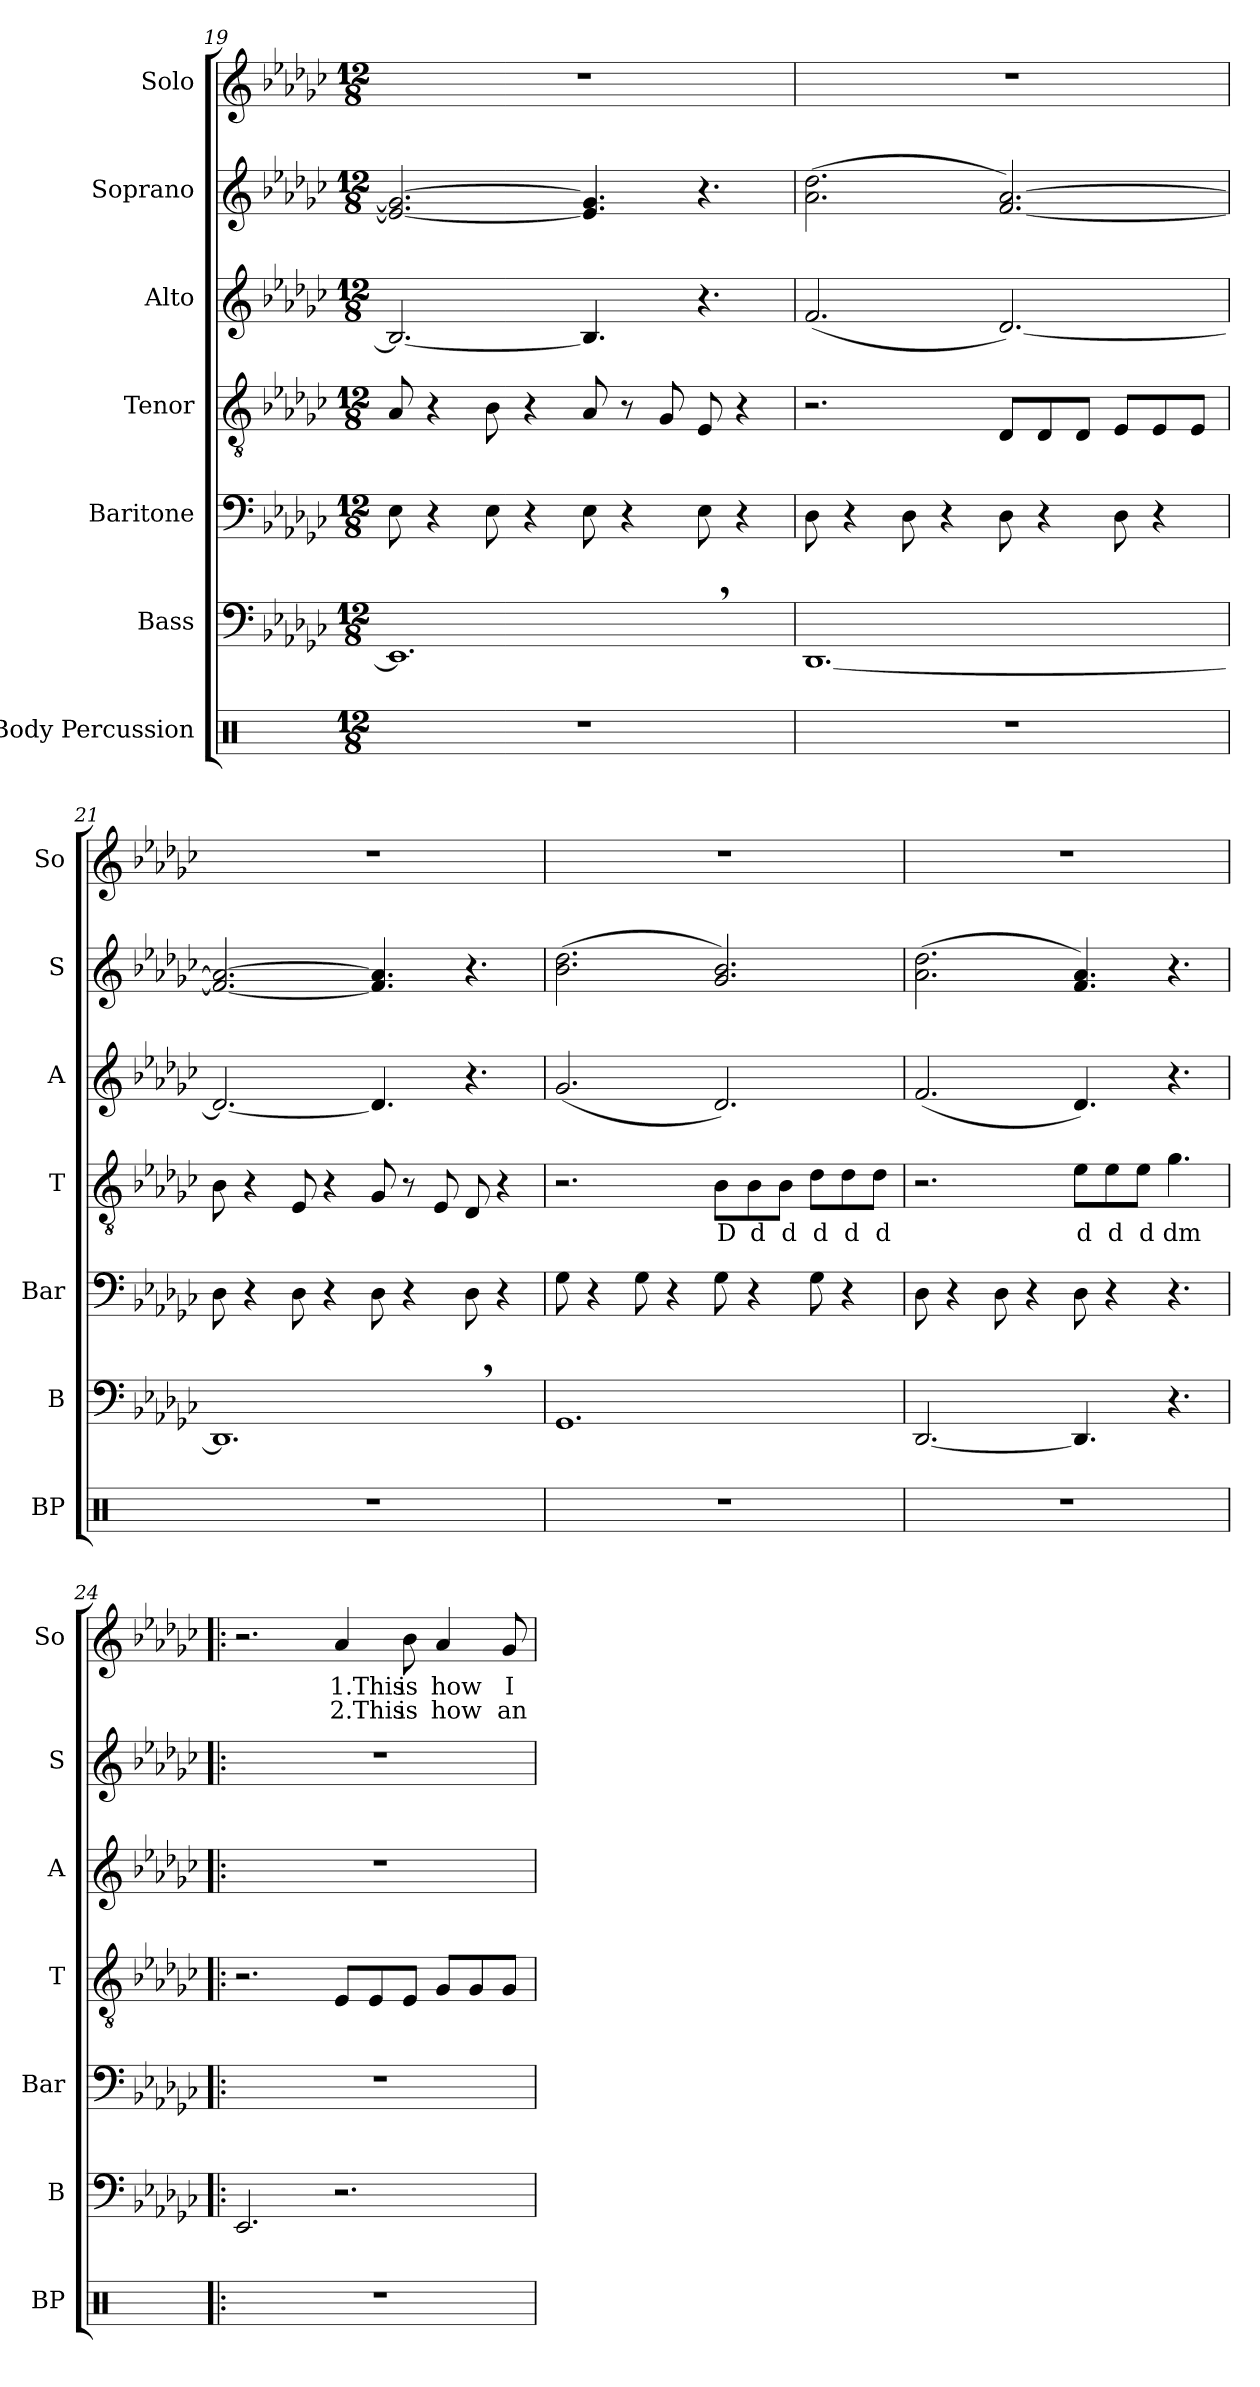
**kern	**kern	**kern	**kern	**text	**kern	**kern	**kern	**text	**text
*part7	*part6	*part5	*part4	*part4	*part3	*part2	*part1	*part1	*part1
*staff7	*staff6	*staff5	*staff4	*staff4	*staff3	*staff2	*staff1	*staff1	*staff1
*I"Body Percussion	*I"Bass	*I"Baritone	*I"Tenor	*	*I"Alto	*I"Soprano	*I"Solo	*	*
*I'BP	*I'B	*I'Bar	*I'T	*	*I'A	*I'S	*I'So	*	*
*clefX	*clefF4	*clefF4	*clefGv2	*	*clefG2	*clefG2	*clefG2	*	*
*k[]	*k[b-e-a-d-g-c-]	*k[b-e-a-d-g-c-]	*k[b-e-a-d-g-c-]	*	*k[b-e-a-d-g-c-]	*k[b-e-a-d-g-c-]	*k[b-e-a-d-g-c-]	*	*
*M12/8	*M12/8	*M12/8	*M12/8	*	*M12/8	*M12/8	*M12/8	*	*
=19	=19	=19	=19	=19	=19	=19	=19	=19	=19
1.r	1.EE-,]	8E-\	8A-/	.	2.B-/_	2.e-/_ 2.g-/_	1.r	.	.
.	.	4r	4r	.	.	.	.	.	.
.	.	8E-\	8B-\	.	.	.	.	.	.
.	.	4r	4r	.	.	.	.	.	.
.	.	8E-\	8A-/	.	4.B-/]	4.e-/] 4.g-/]	.	.	.
.	.	4r	8r	.	.	.	.	.	.
.	.	.	8G-/	.	.	.	.	.	.
.	.	8E-\	8E-/	.	4.r	4.r	.	.	.
.	.	4r	4r	.	.	.	.	.	.
=20	=20	=20	=20	=20	=20	=20	=20	=20	=20
1.r	[1.DD-	8D-\	2.r	.	(2.f/	(2.a-\ 2.dd-\	1.r	.	.
.	.	4r	.	.	.	.	.	.	.
.	.	8D-\	.	.	.	.	.	.	.
.	.	4r	.	.	.	.	.	.	.
.	.	8D-\	8D-/L	.	[2.d-/)	[2.f/ [2.a-/)	.	.	.
.	.	4r	8D-/	.	.	.	.	.	.
.	.	.	8D-/J	.	.	.	.	.	.
.	.	8D-\	8E-/L	.	.	.	.	.	.
.	.	4r	8E-/	.	.	.	.	.	.
.	.	.	8E-/J	.	.	.	.	.	.
!!LO:LB:g=z
=21	=21	=21	=21	=21	=21	=21	=21	=21	=21
1.r	1.DD-,]	8D-\	8B-\	.	2.d-/_	2.f/_ 2.a-/_	1.r	.	.
.	.	4r	4r	.	.	.	.	.	.
.	.	8D-\	8E-/	.	.	.	.	.	.
.	.	4r	4r	.	.	.	.	.	.
.	.	8D-\	8G-/	.	4.d-/]	4.f/] 4.a-/]	.	.	.
.	.	4r	8r	.	.	.	.	.	.
.	.	.	8E-/	.	.	.	.	.	.
.	.	8D-\	8D-/	.	4.r	4.r	.	.	.
.	.	4r	4r	.	.	.	.	.	.
=22	=22	=22	=22	=22	=22	=22	=22	=22	=22
1.r	1.GG-	8G-\	2.r	.	(2.g-/	(2.b-\ 2.dd-\	1.r	.	.
.	.	4r	.	.	.	.	.	.	.
.	.	8G-\	.	.	.	.	.	.	.
.	.	4r	.	.	.	.	.	.	.
.	.	8G-\	8B-\L	D	2.d-/)	2.g-/ 2.b-/)	.	.	.
.	.	4r	8B-\	d	.	.	.	.	.
.	.	.	8B-\J	d	.	.	.	.	.
.	.	8G-\	8d-\L	d	.	.	.	.	.
.	.	4r	8d-\	d	.	.	.	.	.
.	.	.	8d-\J	d	.	.	.	.	.
=23	=23	=23	=23	=23	=23	=23	=23	=23	=23
1.r	[2.DD-/	8D-\	2.r	.	(2.f/	(2.a-\ 2.dd-\	1.r	.	.
.	.	4r	.	.	.	.	.	.	.
.	.	8D-\	.	.	.	.	.	.	.
.	.	4r	.	.	.	.	.	.	.
.	4.DD-/]	8D-\	8e-\L	d	4.d-/)	4.f/ 4.a-/)	.	.	.
.	.	4r	8e-\	d	.	.	.	.	.
.	.	.	8e-\J	d	.	.	.	.	.
.	4.r	4.r	4.g-\	dm	4.r	4.r	.	.	.
=24!|:	=24!|:	=24!|:	=24!|:	=24!|:	=24!|:	=24!|:	=24!|:	=24!|:	=24!|:
1.r	2.EE-/	1.r	2.r	.	1.r	1.r	2.r	.	.
.	2.r	.	8E-/L	.	.	.	4a-/	1.This	2.This
.	.	.	8E-/	.	.	.	.	.	.
.	.	.	8E-/J	.	.	.	8b-\	is	is
.	.	.	8G-/L	.	.	.	4a-/	how	how
.	.	.	8G-/	.	.	.	.	.	.
.	.	.	8G-/J	.	.	.	8g-/	I	an
=	=	=	=	=	=	=	=	=	=
*-	*-	*-	*-	*-	*-	*-	*-	*-	*-
